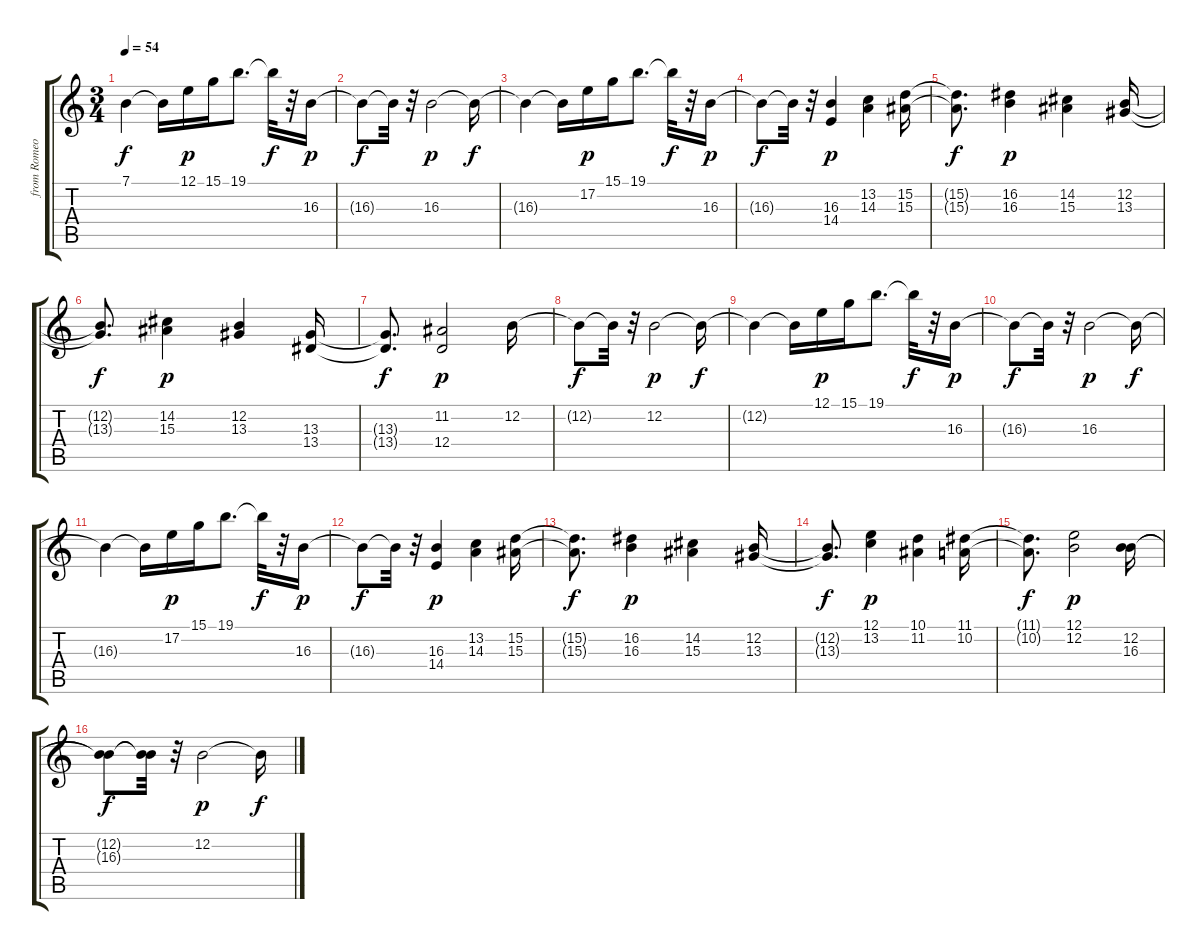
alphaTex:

\track ("from Romeo & Juliet" "from Romeo") {instrument flute}
\staff {score tabs}
\tuning (E4 B3 G3 D3 A2 E2) {hide}
\ts (3 4)
\tempo 54
\clef g2
\ks c
7.1{t}.4{dy f} 7.1{t}.16 12.1.16{dy p} 15.1.16 19.1.8{d} 19.1{t}.32{dy f} r.32 16.3.16{dy p} |
16.3{t}.8{dy f} 16.3{t}.32 r.32 16.3.2{dy p} 16.3{t}.16{dy f} |
16.3{t}.4 16.3{t}.16 17.2.16{dy p} 15.1.16 19.1.8{d} 19.1{t}.32{dy f} r.32 16.3.16{dy p} |
16.3{t}.8{dy f} 16.3{t}.32 r.32 (16.3 14.4).4{dy p} (13.2 14.3).4 (15.2 15.3).16 |
(15.2{t} 15.3{t}).8{d dy f} (16.2 16.3).4{dy p} (14.2 15.3).4 (12.2 13.3).16 |
(12.2{t} 13.3{t}).8{d dy f} (14.2 15.3).4{dy p} (12.2 13.3).4 (13.3 13.4).16 |
(13.3{t} 13.4{t}).8{d dy f} (11.2 12.4).2{dy p} 12.2.16 |
12.2{t}.8{dy f} 12.2{t}.32 r.32 12.2.2{dy p} 12.2{t}.16{dy f} |
12.2{t}.4 12.2{t}.16 12.1.16{dy p} 15.1.16 19.1.8{d} 19.1{t}.32{dy f} r.32 16.3.16{dy p} |
16.3{t}.8{dy f} 16.3{t}.32 r.32 16.3.2{dy p} 16.3{t}.16{dy f} |
16.3{t}.4 16.3{t}.16 17.2.16{dy p} 15.1.16 19.1.8{d} 19.1{t}.32{dy f} r.32 16.3.16{dy p} |
16.3{t}.8{dy f} 16.3{t}.32 r.32 (16.3 14.4).4{dy p} (13.2 14.3).4 (15.2 15.3).16 |
(15.2{t} 15.3{t}).8{d dy f} (16.2 16.3).4{dy p} (14.2 15.3).4 (12.2 13.3).16 |
(12.2{t} 13.3{t}).8{d dy f} (12.1 13.2).4{dy p} (10.1 11.2).4 (11.1 10.2).16 |
(11.1{t} 10.2{t}).8{d dy f} (12.1 12.2).2{dy p} (12.2 16.3).16 |
(12.2{t} 16.3{t}).8{dy f} (12.2{t} 16.3{t}).32 r.32 12.2.2{dy p} 12.2{t}.16{dy f}
